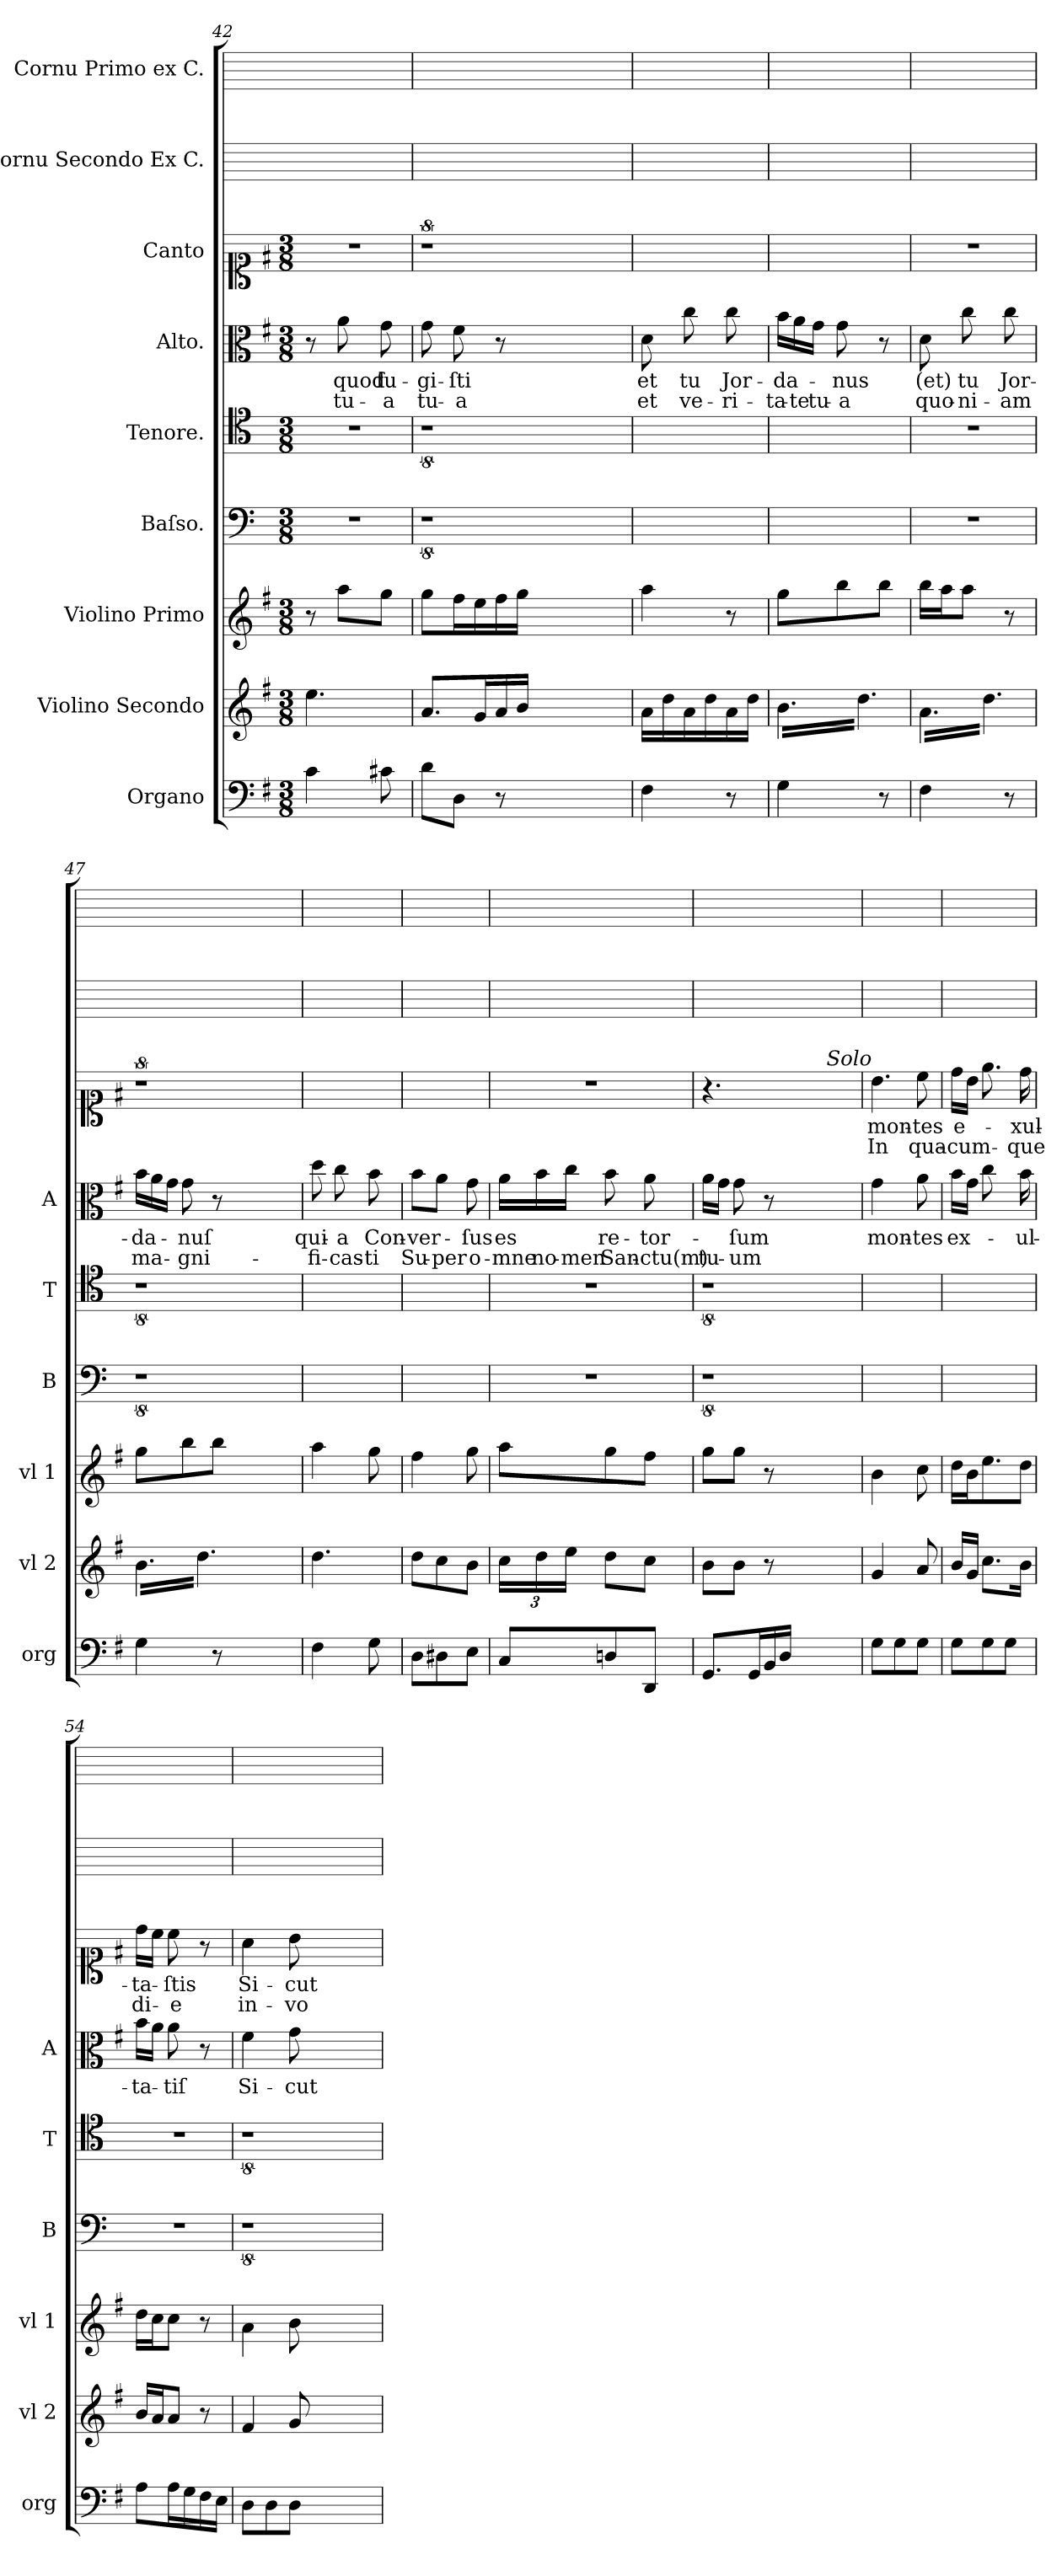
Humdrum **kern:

**kern	**kern	**kern	**kern	**kern	**kern	**text	**text	**kern	**text	**text	**kern	**kern
*part9	*part8	*part7	*part6	*part5	*part4	*part4	*part4	*part3	*part3	*part3	*part2	*part1
*staff9	*staff8	*staff7	*staff6	*staff5	*staff4	*staff4	*staff4	*staff3	*staff3	*staff3	*staff2	*staff1
*I"Organo	*I"Violino Secondo	*I"Violino Primo	*I"Baſso.	*I"Tenore.	*I"Alto.	*	*	*I"Canto	*	*	*I"Cornu Secondo Ex C.	*I"Cornu Primo ex C.
*I'org	*I'vl 2	*I'vl 1	*I'B	*I'T	*I'A	*	*	*	*	*	*	*
*clefF4	*clefG2	*clefG2	*clefF4	*clefC4	*clefC3	*	*	*clefC1	*	*	*	*
*k[f#]	*k[f#]	*k[f#]	*k[]	*k[]	*k[f#]	*	*	*k[f#]	*	*	*	*
*e:	*e:	*e:	*	*	*e:	*	*	*e:	*	*	*	*
*M3/8	*M3/8	*M3/8	*M3/8	*M3/8	*M3/8	*	*	*M3/8	*	*	*	*
=42	=42	=42	=42	=42	=42	=42	=42	=42	=42	=42	=42	=42
4c\	4.ee\	8r	4.r	4.r	8r	.	.	4.r	.	.	4.ryy	4.ryy
.	.	8aa\L	.	.	8a\	quod	tu-	.	.	.	.	.
8c#X\	.	8gg\J	.	.	8g\	fu-	-a	.	.	.	.	.
=43	=43	=43	=43	=43	=43	=43	=43	=43	=43	=43	=43	=43
!	!	!	!	!	!	!	!LO:LY:i	!	!	!	!	!
8d\L	8.a/L	8gg\L	8%9r	8%9r	8g\	-gi-	tu-	8%9r	.	.	4.ryy	4.ryy
!	!	!	!	!	!	!	!LO:LY:i	!	!	!	!	!
8D\J	.	16ff#\L	.	.	8f#\	-ſti	-a	.	.	.	.	.
.	16g/L	16ee\	.	.	.	.	.	.	.	.	.	.
8r	16a/	16ff#\	.	.	8r	.	.	.	.	.	.	.
.	16b/JJ	16gg\JJ	.	.	.	.	.	.	.	.	.	.
2.ryy	2.ryy	2.ryy	.	.	2.ryy	.	.	.	.	.	2.ryy	2.ryy
=44	=44	=44	=44	=44	=44	=44	=44	=44	=44	=44	=44	=44
4F#\	16a\LL	4aa\	4.ryy	4.ryy	8d\	et	et	4.ryy	.	.	4.ryy	4.ryy
.	16dd\	.	.	.	.	.	.	.	.	.	.	.
.	16a\	.	.	.	8cc\	tu	ve-	.	.	.	.	.
.	16dd\	.	.	.	.	.	.	.	.	.	.	.
8r	16a\	8r	.	.	8cc\	Jor-	-ri-	.	.	.	.	.
.	16dd\JJ	.	.	.	.	.	.	.	.	.	.	.
=45	=45	=45	=45	=45	=45	=45	=45	=45	=45	=45	=45	=45
*	*	*	*	*	*Xtuplet	*	*	*	*	*	*	*
*	*tremolo	*	*	*	*	*	*	*	*	*	*	*
4G\	16b\LL	8gg\L	4.ryy	4.ryy	24b\LL	-da-	-ta-	4.ryy	.	.	4.ryy	4.ryy
.	.	.	.	.	24a\	.	-te	.	.	.	.	.
.	16dd\	.	.	.	.	.	.	.	.	.	.	.
.	.	.	.	.	24g\JJ	.	tu-	.	.	.	.	.
.	16b\	8bb\	.	.	8g\	-nus	-a	.	.	.	.	.
.	16dd\	.	.	.	.	.	.	.	.	.	.	.
8r	16b\	8bb\J	.	.	8r	.	.	.	.	.	.	.
.	16dd\JJ	.	.	.	.	.	.	.	.	.	.	.
=46	=46	=46	=46	=46	=46	=46	=46	=46	=46	=46	=46	=46
4F#\	16a\LL	16bb\LL	4.r	4.r	8d\	(et)	quo-	4.r	.	.	4.ryy	4.ryy
.	16dd\	16aa\J	.	.	.	.	.	.	.	.	.	.
.	16a\	8aa\J	.	.	8cc\	tu	-ni-	.	.	.	.	.
.	16dd\	.	.	.	.	.	.	.	.	.	.	.
8r	16a\	8r	.	.	8cc\	Jor-	-am	.	.	.	.	.
.	16dd\JJ	.	.	.	.	.	.	.	.	.	.	.
=47	=47	=47	=47	=47	=47	=47	=47	=47	=47	=47	=47	=47
4G\	16b\LL	8gg\L	8%9r	8%9r	24b\LL	-da-	ma-	8%9r	.	.	4.ryy	4.ryy
.	.	.	.	.	24a\	.	.	.	.	.	.	.
.	16dd\	.	.	.	.	.	.	.	.	.	.	.
.	.	.	.	.	24g\JJ	.	.	.	.	.	.	.
.	16b\	8bb\	.	.	8g\	-nuſ	-gni-	.	.	.	.	.
.	16dd\	.	.	.	.	.	.	.	.	.	.	.
8r	16b\	8bb\J	.	.	8r	.	.	.	.	.	.	.
.	16dd\JJ	.	.	.	.	.	.	.	.	.	.	.
*	*Xtremolo	*	*	*	*	*	*	*	*	*	*	*
2.ryy	2.ryy	2.ryy	.	.	2.ryy	.	.	.	.	.	2.ryy	2.ryy
.	.	.	.	.	.	.	.	.	.	.	.	.
.	.	.	.	.	.	.	.	.	.	.	.	.
=48	=48	=48	=48	=48	=48	=48	=48	=48	=48	=48	=48	=48
4F#\	4.dd\	4aa\	4.ryy	4.ryy	8dd\	qui-	-fi-	4.ryy	.	.	4.ryy	4.ryy
.	.	.	.	.	8cc\	-a	-cas-	.	.	.	.	.
8G\	.	8gg\	.	.	8b\	Con-	-ti	.	.	.	.	.
=49	=49	=49	=49	=49	=49	=49	=49	=49	=49	=49	=49	=49
8D\L	8dd\L	4ff#\	4.ryy	4.ryy	8b\L	-ver-	Su-	4.ryy	.	.	4.ryy	4.ryy
8D#X\	8cc\	.	.	.	8a\J	.	-per	.	.	.	.	.
8E\J	8b\J	8gg\	.	.	8g\	-ſus	o-	.	.	.	.	.
=50	=50	=50	=50	=50	=50	=50	=50	=50	=50	=50	=50	=50
8C/L	24cc\LL	8aa\L	4.r	4.r	24a\LL	es	-mne	4.r	.	.	4.ryy	4.ryy
.	24dd\	.	.	.	24b\	.	no-	.	.	.	.	.
.	24ee\JJ	.	.	.	24cc\JJ	.	-men	.	.	.	.	.
8Dn/	8dd\L	8gg\	.	.	8b\	re-	San-	.	.	.	.	.
8DD/J	8cc\J	8ff#\J	.	.	8a\	-tor-	-ctu(m)	.	.	.	.	.
=51	=51	=51	=51	=51	=51	=51	=51	=51	=51	=51	=51	=51
8.GG/L	8b\L	8gg\L	8%9r	8%9r	16a\LL	.	tu-	4.r	.	.	4.ryy	4.ryy
.	.	.	.	.	16g\JJ	.	.	.	.	.	.	.
.	8b\J	8gg\J	.	.	8g\	-ſum	-um	.	.	.	.	.
16GG/L	.	.	.	.	.	.	.	.	.	.	.	.
16BB/	8r	8r	.	.	8r	.	.	.	.	.	.	.
16D/JJ	.	.	.	.	.	.	.	.	.	.	.	.
2.ryy	2.ryy	2.ryy	.	.	2.ryy	.	.	2.ryy	.	.	2.ryy	2.ryy
=52	=52	=52	=52	=52	=52	=52	=52	=52	=52	=52	=52	=52
!	!	!	!	!	!	!	!	!LO:TX:a:i:rj:t=Solo	!	!	!	!
!	!	!	!	!	!	!	!	!LO:N:vis=4.	!	!	!	!
8G\L	4g/	4b\	4.ryy	4.ryy	4g\	mon-	.	4b\	mon-	In	4.ryy	4.ryy
8G\	.	.	.	.	.	.	.	.	.	.	.	.
8G\J	8a/	8cc\	.	.	8a\	-tes	.	8cc\	-tes	qua-	.	.
=53	=53	=53	=53	=53	=53	=53	=53	=53	=53	=53	=53	=53
8G\L	16b/LL	16dd\LL	4.ryy	4.ryy	16b\LL	ex-	.	16dd\LL	e-	-cum-	4.ryy	4.ryy
.	16g/JJ	16b\J	.	.	16g\JJ	.	.	16b\JJ	.	.	.	.
!	!	!	!	!	!LO:N:vis=8	!	!	!	!	!	!	!
8G\	8.cc\L	8.ee\	.	.	8.cc\	.	.	8.ee\	.	.	.	.
8G\J	.	.	.	.	.	.	.	.	.	.	.	.
!	!	!LO:N:vis=8	!	!	!	!	!	!	!	!	!	!
.	16b\Jk	16dd\J	.	.	16b\	-ul-	.	16dd\	-xul-	-que	.	.
=54	=54	=54	=54	=54	=54	=54	=54	=54	=54	=54	=54	=54
8A\L	16b/LL	16dd\LL	4.r	4.r	16b\LL	-ta-	.	16dd\LL	-ta-	di-	4.ryy	4.ryy
.	16a/J	16cc\J	.	.	16a\JJ	.	.	16cc\JJ	.	.	.	.
16A\L	8a/J	8cc\J	.	.	8a\	-tiſ	.	8cc\	-ſtis	-e	.	.
16G\	.	.	.	.	.	.	.	.	.	.	.	.
16F#\	8r	8r	.	.	8r	.	.	8r	.	.	.	.
16E\JJ	.	.	.	.	.	.	.	.	.	.	.	.
=55	=55	=55	=55	=55	=55	=55	=55	=55	=55	=55	=55	=55
8D\L	4f#/	4a\	8%9r	8%9r	4f#\	Si-	.	4a\	Si-	in-	4.ryy	4.ryy
8D\	.	.	.	.	.	.	.	.	.	.	.	.
8D\J	8g/	8b\	.	.	8g\	-cut	.	8b\	-cut	-vo-	.	.
2.ryy	2.ryy	2.ryy	.	.	2.ryy	.	.	2.ryy	.	.	2.ryy	2.ryy
=	=	=	=	=	=	=	=	=	=	=	=	=
*-	*-	*-	*-	*-	*-	*-	*-	*-	*-	*-	*-	*-
